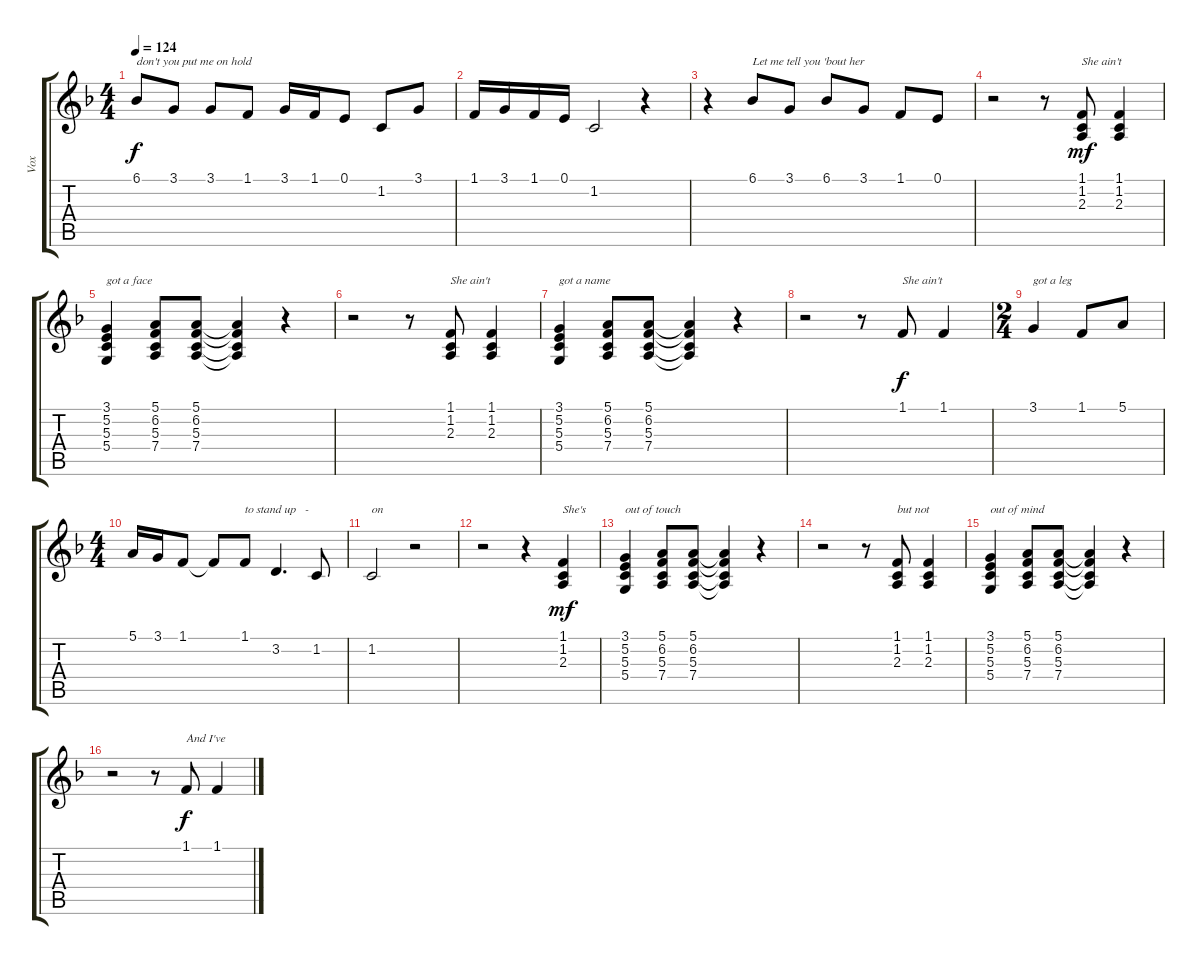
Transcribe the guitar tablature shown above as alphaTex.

\track ("Vox" "Vox") {instrument violin}
\staff {score tabs}
\tuning (E4 B3 G3 D3 A2 E2) {hide}
\ts (4 4)
\tempo 124
\clef g2
\ks dminor
6.1.8{txt "don't you put me on hold" dy f} 3.1.8 3.1.8 1.1.8 3.1.16 1.1.16 0.1.8 1.2.8 3.1.8 |
1.1.16 3.1.16 1.1.16 0.1.16 1.2.2 r.4 |
r.4 6.1.8{txt "Let me tell you 'bout her"} 3.1.8 6.1.8 3.1.8 1.1.8 0.1.8 |
r.2 r.8 (1.1 1.2 2.3).8{txt "She ain't" dy mf} (1.1 1.2 2.3).4 |
(3.1 5.2 5.3 5.4).4{txt "got a face"} (5.1 6.2 5.3 7.4).8 (5.1 6.2 5.3 7.4).8 (5.1{t} 6.2{t} 5.3{t} 7.4{t}).4 r.4 |
r.2 r.8 (1.1 1.2 2.3).8{txt "She ain't"} (1.1 1.2 2.3).4 |
(3.1 5.2 5.3 5.4).4{txt "got a name"} (5.1 6.2 5.3 7.4).8 (5.1 6.2 5.3 7.4).8 (5.1{t} 6.2{t} 5.3{t} 7.4{t}).4 r.4 |
r.2 r.8 1.1.8{txt "She ain't" dy f} 1.1.4 |
\ts (2 4)
3.1.4{txt "got a leg"} 1.1.8 5.1.8 |
\ts (4 4)
5.1.16 3.1.16 1.1.8 1.1{t}.8 1.1.8{txt "to stand up   -"} 3.2.4{d} 1.2.8 |
1.2.2{txt "on"} r.2 |
r.2 r.4 (1.1 1.2 2.3).4{txt "She's" dy mf} |
(3.1 5.2 5.3 5.4).4{txt "out of touch"} (5.1 6.2 5.3 7.4).8 (5.1 6.2 5.3 7.4).8 (5.1{t} 6.2{t} 5.3{t} 7.4{t}).4 r.4 |
r.2 r.8 (1.1 1.2 2.3).8{txt "but not"} (1.1 1.2 2.3).4 |
(3.1 5.2 5.3 5.4).4{txt "out of mind"} (5.1 6.2 5.3 7.4).8 (5.1 6.2 5.3 7.4).8 (5.1{t} 6.2{t} 5.3{t} 7.4{t}).4 r.4 |
r.2 r.8 1.1.8{txt "And I've" dy f} 1.1.4
